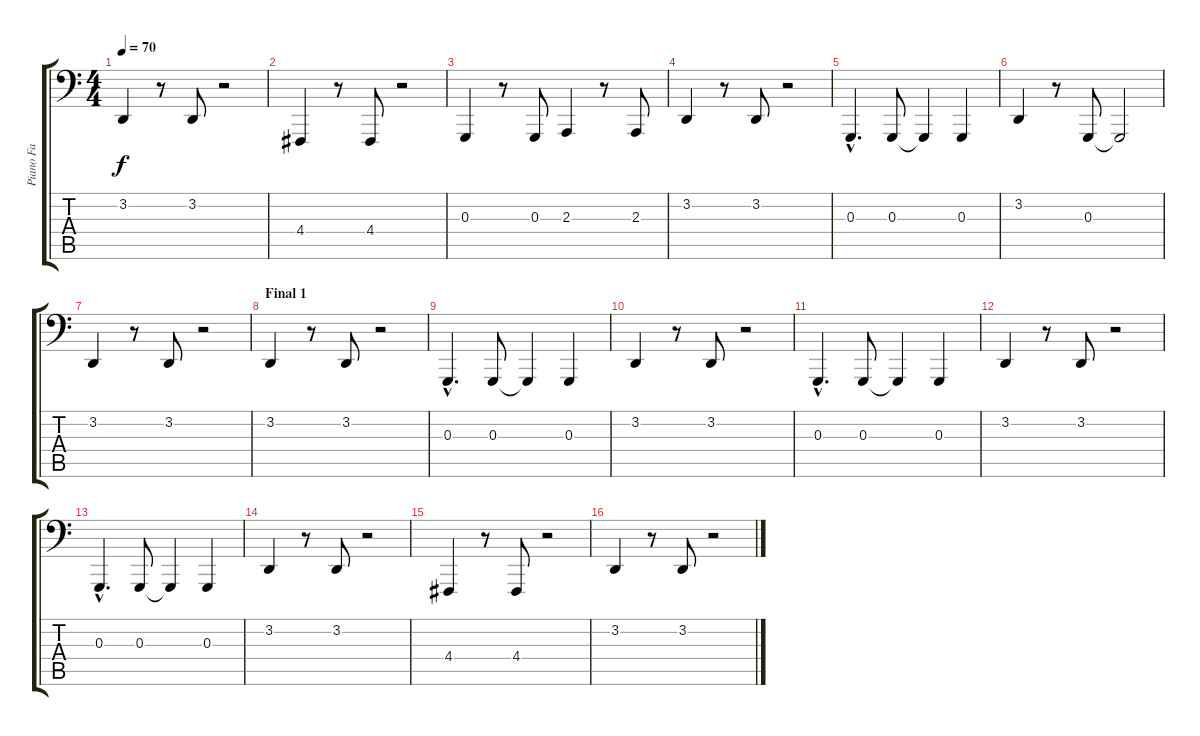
\track ("Piano Fa" "Piano Fa") {instrument electricpiano1}
\staff {score tabs}
\tuning (E2 B1 G1 D1 A0 E0) {hide}
\ts (4 4)
\tempo 70
\clef f4
\ks c
3.2.4{dy f} r.8 3.2.8 r.2 |
4.4.4 r.8 4.4.8 r.2 |
0.3.4 r.8 0.3.8 2.3.4 r.8 2.3.8 |
3.2.4 r.8 3.2.8 r.2 |
0.3{hac}.4{d} 0.3.8 0.3{t}.4 0.3.4 |
3.2.4 r.8 0.3.8 0.3{t}.2 |
3.2.4 r.8 3.2.8 r.2 |
\section ("" "Final 1")
3.2.4 r.8 3.2.8 r.2 |
0.3{hac}.4{d} 0.3.8 0.3{t}.4 0.3.4 |
3.2.4 r.8 3.2.8 r.2 |
0.3{hac}.4{d} 0.3.8 0.3{t}.4 0.3.4 |
3.2.4 r.8 3.2.8 r.2 |
0.3{hac}.4{d} 0.3.8 0.3{t}.4 0.3.4 |
3.2.4 r.8 3.2.8 r.2 |
4.4.4 r.8 4.4.8 r.2 |
3.2.4 r.8 3.2.8 r.2
